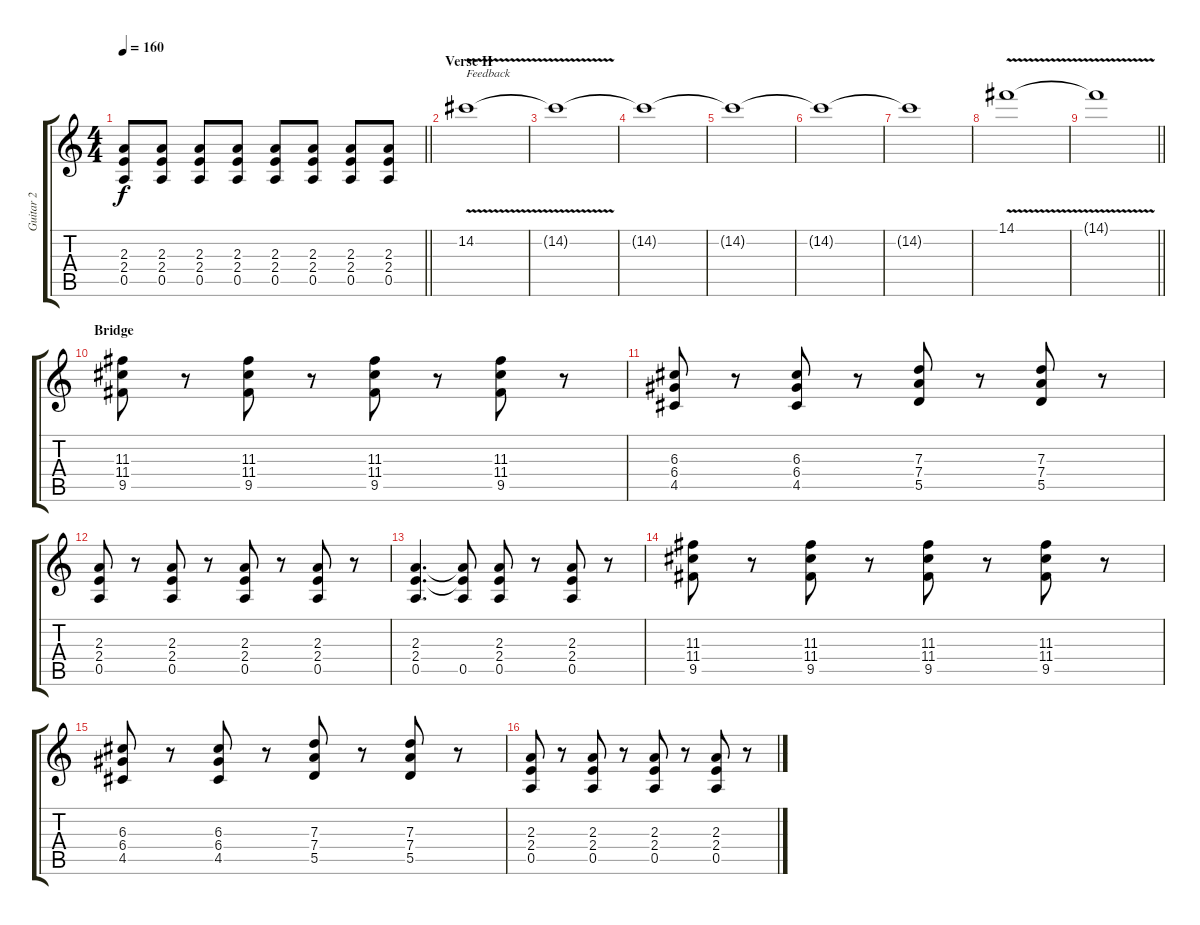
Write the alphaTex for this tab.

\track ("Guitar 2" "Guitar 2") {instrument distortionguitar}
\staff {score tabs}
\tuning (E4 B3 G3 D3 A2 D2) {hide}
\ts (4 4)
\tempo 160
\clef g2
\barLineRight lightlight
\ks c
(2.3 2.4 0.5).8{dy f} (2.3 2.4 0.5).8 (2.3 2.4 0.5).8 (2.3 2.4 0.5).8 (2.3 2.4 0.5).8 (2.3 2.4 0.5).8 (2.3 2.4 0.5).8 (2.3 2.4 0.5).8 |
\section ("" "Verse II")
14.2{v}.1{txt "Feedback" instrument blownbottle} |
14.2{t}.1 |
14.2{t}.1 |
14.2{t}.1 |
14.2{t}.1 |
14.2{t}.1 |
14.1{v}.1 |
\barLineRight lightlight
14.1{t}.1 |
\section ("" "Bridge")
(11.3 11.4 9.5).8{instrument distortionguitar} r.8 (11.3 11.4 9.5).8 r.8 (11.3 11.4 9.5).8 r.8 (11.3 11.4 9.5).8 r.8 |
(6.3 6.4 4.5).8 r.8 (6.3 6.4 4.5).8 r.8 (7.3 7.4 5.5).8 r.8 (7.3 7.4 5.5).8 r.8 |
(2.3 2.4 0.5).8 r.8 (2.3 2.4 0.5).8 r.8 (2.3 2.4 0.5).8 r.8 (2.3 2.4 0.5).8 r.8 |
(2.3 2.4 0.5).4{d} (2.3{t} 2.4{t} 0.5).8 (2.3 2.4 0.5).8 r.8 (2.3 2.4 0.5).8 r.8 |
(11.3 11.4 9.5).8 r.8 (11.3 11.4 9.5).8 r.8 (11.3 11.4 9.5).8 r.8 (11.3 11.4 9.5).8 r.8 |
(6.3 6.4 4.5).8 r.8 (6.3 6.4 4.5).8 r.8 (7.3 7.4 5.5).8 r.8 (7.3 7.4 5.5).8 r.8 |
(2.3 2.4 0.5).8 r.8 (2.3 2.4 0.5).8 r.8 (2.3 2.4 0.5).8 r.8 (2.3 2.4 0.5).8 r.8
